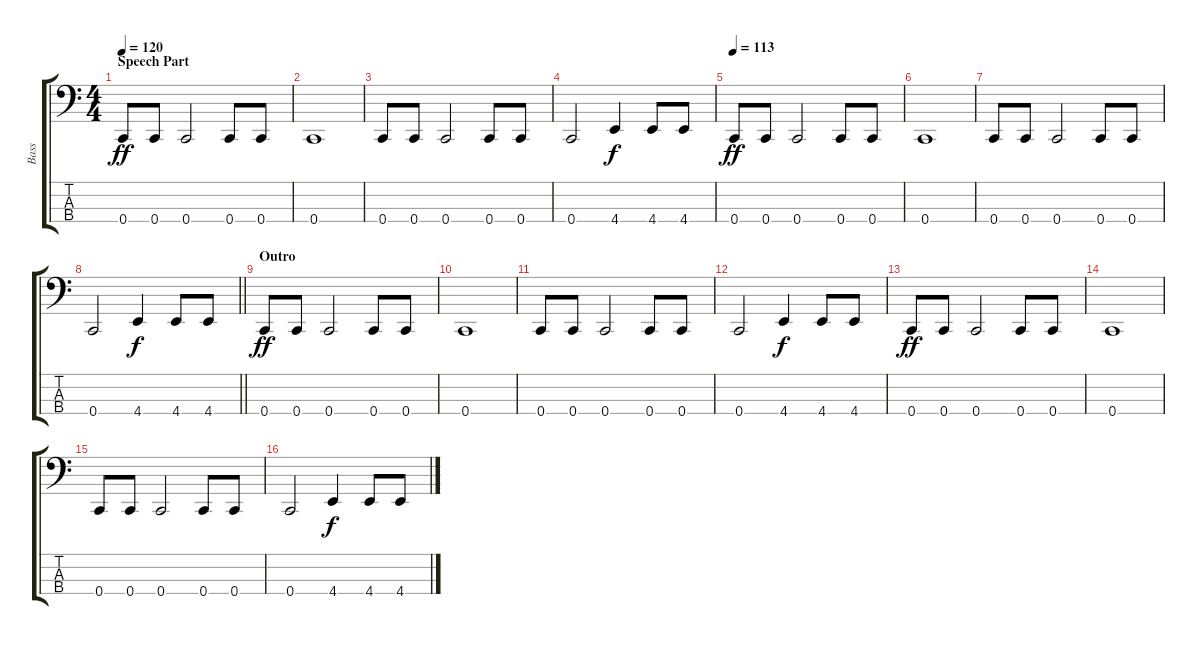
\track ("Bass" "Bass") {instrument electricbassfinger}
\staff {score tabs}
\tuning (F2 C2 G1 C1) {hide}
\ts (4 4)
\section ("" "Speech Part")
\tempo 120
\clef f4
\ks c
0.4.8{dy ff} 0.4.8 0.4.2 0.4.8 0.4.8 |
0.4.1 |
0.4.8 0.4.8 0.4.2 0.4.8 0.4.8 |
0.4.2 4.4.4{dy f} 4.4.8 4.4.8 |
\tempo 113
0.4.8{dy ff} 0.4.8 0.4.2 0.4.8 0.4.8 |
0.4.1 |
0.4.8 0.4.8 0.4.2 0.4.8 0.4.8 |
\barLineRight lightlight
0.4.2 4.4.4{dy f} 4.4.8 4.4.8 |
\section ("" "Outro")
0.4.8{dy ff} 0.4.8 0.4.2 0.4.8 0.4.8 |
0.4.1 |
0.4.8 0.4.8 0.4.2 0.4.8 0.4.8 |
0.4.2 4.4.4{dy f} 4.4.8 4.4.8 |
0.4.8{dy ff} 0.4.8 0.4.2 0.4.8 0.4.8 |
0.4.1 |
0.4.8 0.4.8 0.4.2 0.4.8 0.4.8 |
0.4.2 4.4.4{dy f} 4.4.8 4.4.8
